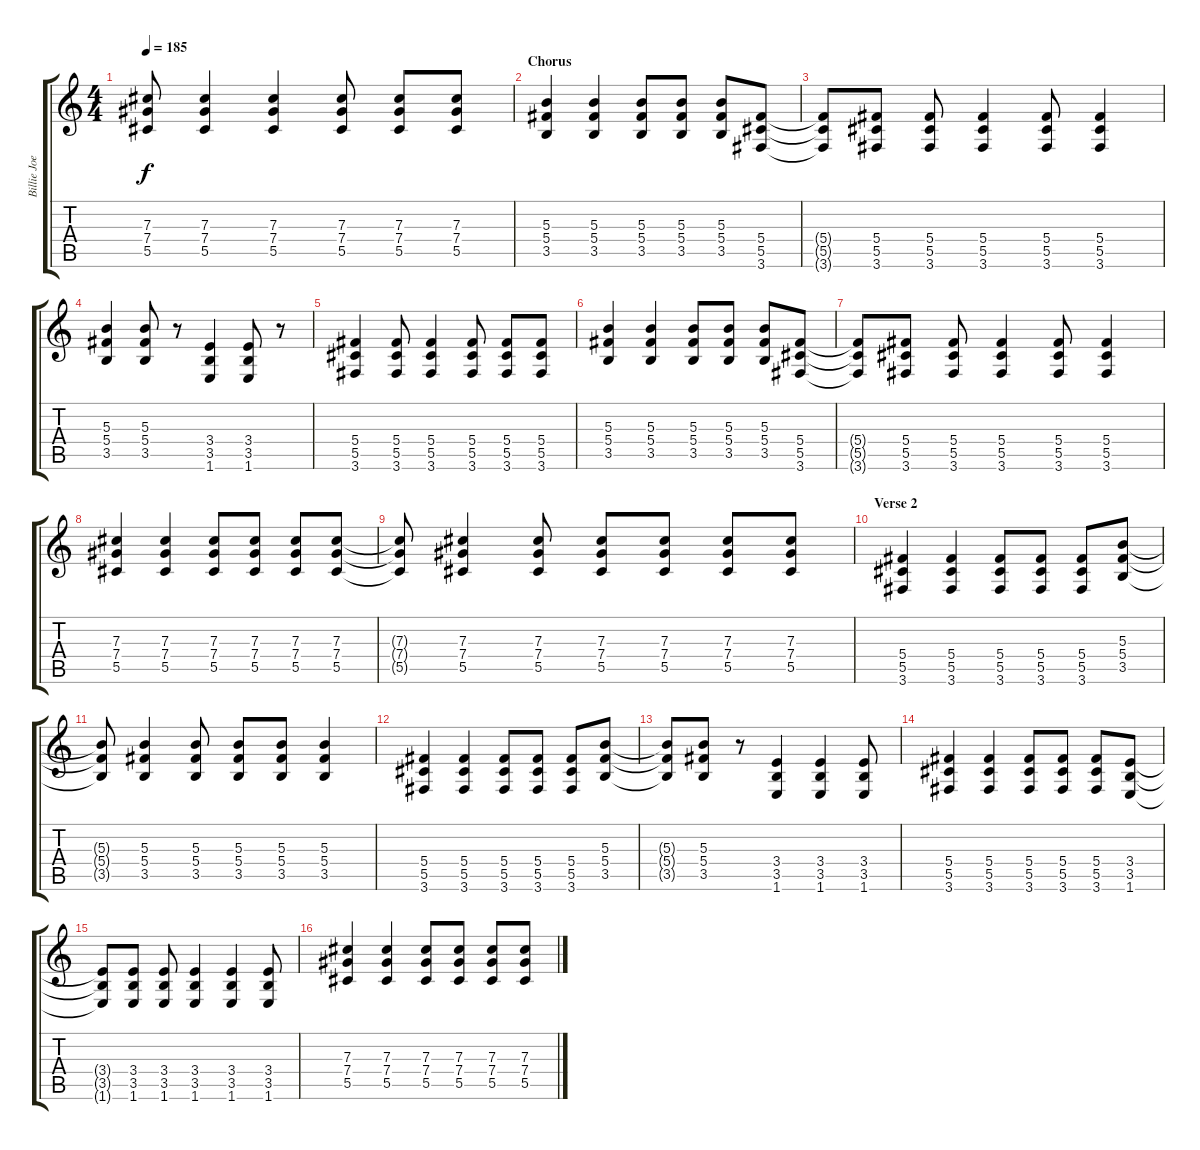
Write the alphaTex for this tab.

\track ("Billie Joe Armstrong" "Billie Joe") {instrument distortionguitar}
\staff {score tabs}
\tuning (Eb4 Bb3 Gb3 Db3 Ab2 Eb2) {hide}
\ts (4 4)
\tempo 185
\clef g2
\ks c
(7.3{t} 7.4{t} 5.5{t}).8{dy f} (7.3 7.4 5.5).4 (7.3 7.4 5.5).4 (7.3 7.4 5.5).8 (7.3 7.4 5.5).8 (7.3 7.4 5.5).8 |
\section ("" "Chorus")
(5.3 5.4 3.5).4 (5.3 5.4 3.5).4 (5.3 5.4 3.5).8 (5.3 5.4 3.5).8 (5.3 5.4 3.5).8 (5.4 5.5 3.6).8 |
(5.4{t} 5.5{t} 3.6{t}).8 (5.4 5.5 3.6).8 (5.4 5.5 3.6).8 (5.4 5.5 3.6).4 (5.4 5.5 3.6).8 (5.4 5.5 3.6).4 |
(5.3 5.4 3.5).4 (5.3 5.4 3.5).8 r.8 (3.4 3.5 1.6).4 (3.4 3.5 1.6).8 r.8 |
(5.4 5.5 3.6).4 (5.4 5.5 3.6).8 (5.4 5.5 3.6).4 (5.4 5.5 3.6).8 (5.4 5.5 3.6).8 (5.4 5.5 3.6).8 |
(5.3 5.4 3.5).4 (5.3 5.4 3.5).4 (5.3 5.4 3.5).8 (5.3 5.4 3.5).8 (5.3 5.4 3.5).8 (5.4 5.5 3.6).8 |
(5.4{t} 5.5{t} 3.6{t}).8 (5.4 5.5 3.6).8 (5.4 5.5 3.6).8 (5.4 5.5 3.6).4 (5.4 5.5 3.6).8 (5.4 5.5 3.6).4 |
(7.3 7.4 5.5).4 (7.3 7.4 5.5).4 (7.3 7.4 5.5).8 (7.3 7.4 5.5).8 (7.3 7.4 5.5).8 (7.3 7.4 5.5).8 |
(7.3{t} 7.4{t} 5.5{t}).8 (7.3 7.4 5.5).4 (7.3 7.4 5.5).8 (7.3 7.4 5.5).8 (7.3 7.4 5.5).8 (7.3 7.4 5.5).8 (7.3 7.4 5.5).8 |
\section ("" "Verse 2")
(5.4 5.5 3.6).4 (5.4 5.5 3.6).4 (5.4 5.5 3.6).8 (5.4 5.5 3.6).8 (5.4 5.5 3.6).8 (5.3 5.4 3.5).8 |
(5.3{t} 5.4{t} 3.5{t}).8 (5.3 5.4 3.5).4 (5.3 5.4 3.5).8 (5.3 5.4 3.5).8 (5.3 5.4 3.5).8 (5.3 5.4 3.5).4 |
(5.4 5.5 3.6).4 (5.4 5.5 3.6).4 (5.4 5.5 3.6).8 (5.4 5.5 3.6).8 (5.4 5.5 3.6).8 (5.3 5.4 3.5).8 |
(5.3{t} 5.4{t} 3.5{t}).8 (5.3 5.4 3.5).8 r.8 (3.4 3.5 1.6).4 (3.4 3.5 1.6).4 (3.4 3.5 1.6).8 |
(5.4 5.5 3.6).4 (5.4 5.5 3.6).4 (5.4 5.5 3.6).8 (5.4 5.5 3.6).8 (5.4 5.5 3.6).8 (3.4 3.5 1.6).8 |
(3.4{t} 3.5{t} 1.6{t}).8 (3.4 3.5 1.6).8 (3.4 3.5 1.6).8 (3.4 3.5 1.6).4 (3.4 3.5 1.6).4 (3.4 3.5 1.6).8 |
(7.3 7.4 5.5).4 (7.3 7.4 5.5).4 (7.3 7.4 5.5).8 (7.3 7.4 5.5).8 (7.3 7.4 5.5).8 (7.3 7.4 5.5).8
